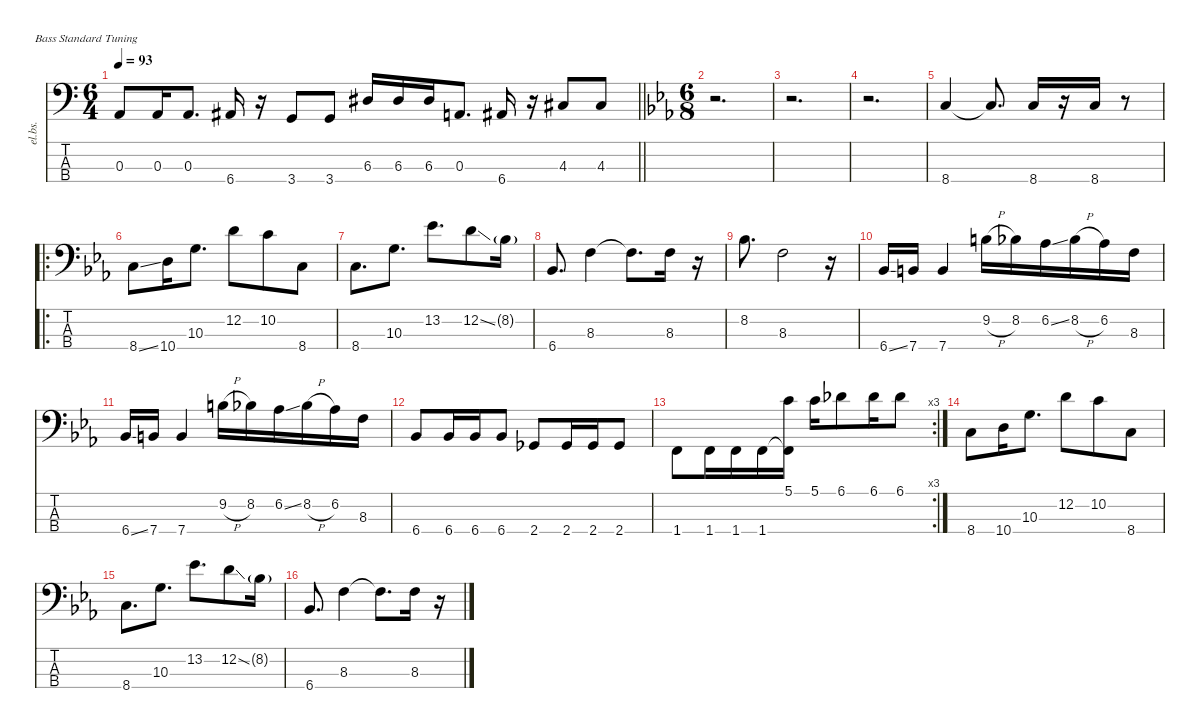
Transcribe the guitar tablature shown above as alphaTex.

\defaultSystemsLayout 4
\hideDynamics
\bracketExtendMode nobrackets
\otherSystemsTrackNameOrientation horizontal
\track ("Bass" "el.bs.") {instrument electricbassfinger}
\staff {score tabs}
\tuning (G2 D2 A1 E1)
\ts (6 4)
\tempo 93
\clef f4
\barLineRight lightlight
\ks aminor
0.3.8{dy ff beam Up} 0.3.16{beam Up} 0.3.8{d beam Up} 6.4{acc #}.16{beam Up} r.16{beam Up} 3.4.8{beam Up} 3.4.8{beam Up} 6.3{acc #}.16{beam Up} 6.3{acc #}.16{beam Up} 6.3{acc #}.16{beam Up} 0.3.8{d beam Up} 6.4{acc #}.16{beam Up} r.16{beam Up} 4.3{acc #}.8{beam Up} 4.3{acc #}.8{beam Up} |
\ts (6 8)
\beaming (8 3 3)
\ks cminor
r.2{d beam Down} |
r.2{d beam Down} |
r.2{d beam Down} |
8.4{acc forcenatural}.4{dy f beam Up} 8.4{t acc forcenatural}.8{d beam Up} 8.4{acc forcenatural}.16{dy ff beam Up} r.16{beam Up} 8.4{acc forcenatural}.16{beam Up} r.8{beam Up} |
\ro
8.4{ss acc forcenatural}.8{beam Down} 10.4{acc forcenatural}.16{beam Down} 10.3{acc forcenatural}.8{d dy f beam Down} 12.2{acc forcenatural}.8{dy fff beam Down} 10.2{acc forcenatural}.8{beam Down} 8.4{acc forcenatural}.8{dy ff beam Down} |
8.4{acc forcenatural}.8{d beam Down} 10.3{acc forcenatural}.8{d dy fff beam Down} 13.2{acc b}.8{d dy ff beam Down} 12.2{ss acc forcenatural}.8{beam Down} 8.2{g acc b}.16{dy mf beam Down} |
6.4{acc b}.8{d dy fff beam Up} 8.3{acc forcenatural}.4{beam Down} 8.3{t acc forcenatural}.8{d dy f beam Down} 8.3{acc forcenatural}.16{dy fff beam Down} r.16{beam Down} |
8.2{acc b}.8{d beam Down} 8.3{acc forcenatural}.2{beam Down} r.16{beam Down} |
6.4{ss acc b}.16{dy ff beam Up} 7.4{acc forcenatural}.16{beam Up} 7.4{acc forcenatural}.4{beam Up} 9.2{h acc forcenatural}.16{beam Down} 8.2{acc b}.16{beam Down} 6.2{ss acc b}.16{beam Down} 8.2{h acc b}.16{beam Down} 6.2{acc b}.16{beam Down} 8.3{acc forcenatural}.16{beam Down} |
6.4{ss acc b}.16{beam Up} 7.4{acc forcenatural}.16{beam Up} 7.4{acc forcenatural}.4{beam Up} 9.2{h acc forcenatural}.16{beam Down} 8.2{acc b}.16{beam Down} 6.2{ss acc b}.16{beam Down} 8.2{h acc b}.16{beam Down} 6.2{acc b}.16{beam Down} 8.3{acc forcenatural}.16{beam Down} |
6.4{acc b}.8{dy f beam Up} 6.4{acc b}.16{beam Up} 6.4{acc b}.16{beam Up} 6.4{acc b}.8{beam Up} 2.4{acc b}.8{dy ff beam Up} 2.4{acc b}.16{beam Up} 2.4{acc b}.16{beam Up} 2.4{acc b}.8{beam Up} |
\rc 3
1.4{acc forcenatural}.8{beam Down} 1.4{acc forcenatural}.16{beam Down} 1.4{acc forcenatural}.16{beam Down} 1.4{acc forcenatural}.16{beam Down} (5.1{acc forcenatural} 1.4{t acc forcenatural}).16{dy fff beam Down} 5.1{acc forcenatural}.16{beam Down} 6.1{acc b}.8{beam Down} 6.1{acc b}.16{beam Down} 6.1{acc b}.8{beam Down} |
8.4{acc forcenatural}.8{dy ff beam Down} 10.4{acc forcenatural}.16{beam Down} 10.3{acc forcenatural}.8{d dy f beam Down} 12.2{acc forcenatural}.8{dy fff beam Down} 10.2{acc forcenatural}.8{beam Down} 8.4{acc forcenatural}.8{dy ff beam Down} |
8.4{acc forcenatural}.8{d beam Down} 10.3{acc forcenatural}.8{d dy fff beam Down} 13.2{acc b}.8{d dy ff beam Down} 12.2{ss acc forcenatural}.8{beam Down} 8.2{g acc b}.16{dy mf beam Down} |
6.4{acc b}.8{d dy fff beam Up} 8.3{acc forcenatural}.4{beam Down} 8.3{t acc forcenatural}.8{d dy f beam Down} 8.3{acc forcenatural}.16{dy fff beam Down} r.16{beam Down}
